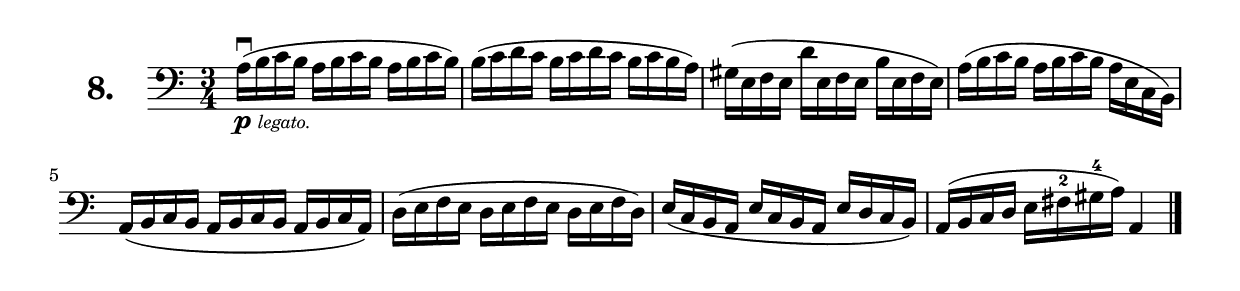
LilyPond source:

\version "2.18.2"

\score {
  \new StaffGroup = "" \with {
        instrumentName = \markup { \bold \huge { \larger "8." }}
      }
  <<
    \new Staff = "celloI"
    \relative c' {
      \clef bass
      \key c \major
      \time 3/4

      \once \override TextScript.X-offset = #'2
      a16\downbow\p(_\markup {
        \tiny \italic "legato." }
      b c b a b c b a b c b)                  | %01 
      b( c d c b c d c b c b a)               | %02
      gis( e f e d' e, f e b' e, f e)         | %03
      a( b c b a b c b a e c b)               | %04
      a( b c b a b c b a b c a)               | %05
      d( e f e d e f e d e f d)               | %06
      e( c b a e' c b a e' d c b)             | %07
      a( b c d e fis-2 gis-4 a) a,4 \bar "|." | %08

    }
  >>
  \layout {}
  \header {
    composer = "Sebastian Lee"
    %opus = "Op. 70"
  }
}
